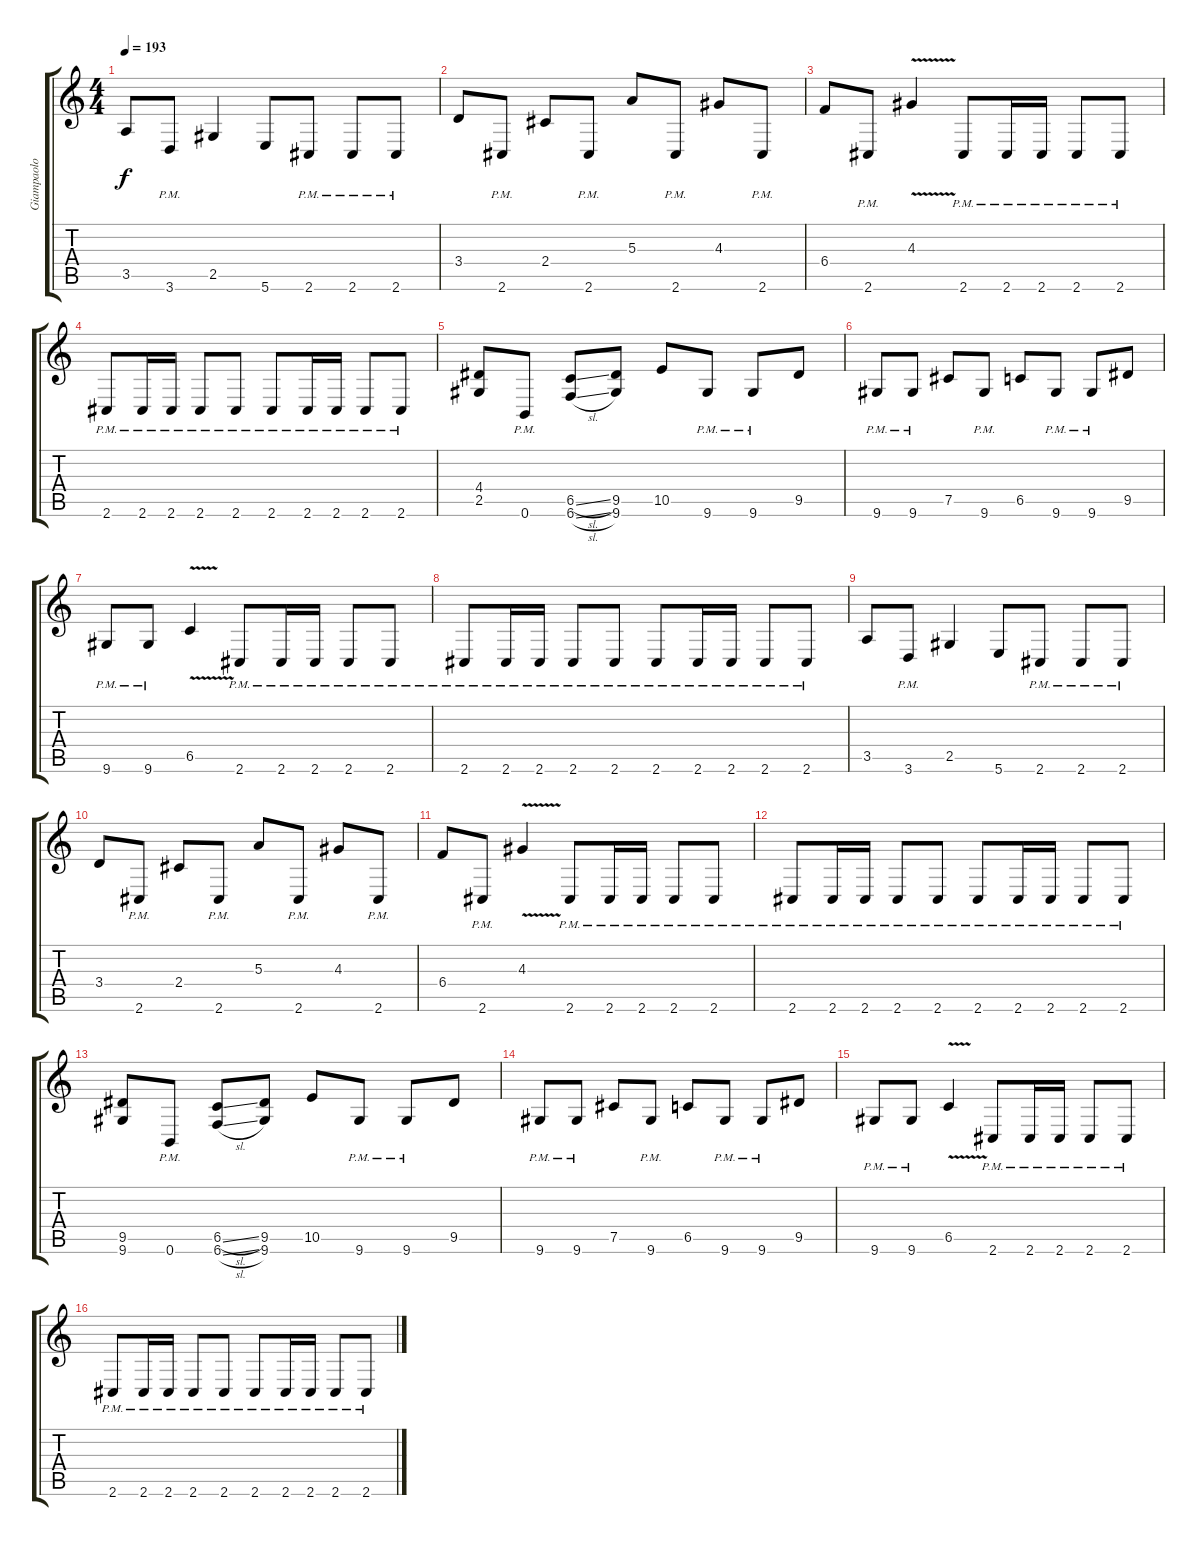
\track ("Giampaolo Caprino (6-String)" "Giampaolo ") {instrument overdrivenguitar}
\staff {score tabs}
\tuning (Db4 Ab3 E3 B2 Gb2 B1) {hide}
\ts (4 4)
\tempo 193
\clef g2
\ks c
3.5.8{dy f} 3.6{pm}.8 2.5.4 5.6.8 2.6{pm}.8 2.6{pm}.8 2.6{pm}.8 |
3.4.8 2.6{pm}.8 2.4.8 2.6{pm}.8 5.3.8 2.6{pm}.8 4.3.8 2.6{pm}.8 |
6.4.8 2.6{pm}.8 4.3{v}.4 2.6{pm}.8 2.6{pm}.16 2.6{pm}.16 2.6{pm}.8 2.6{pm}.8 |
2.6{pm}.8 2.6{pm}.16 2.6{pm}.16 2.6{pm}.8 2.6{pm}.8 2.6{pm}.8 2.6{pm}.16 2.6{pm}.16 2.6{pm}.8 2.6{pm}.8 |
(4.4 2.5).8 0.6{pm}.8 (6.5{sl} 6.6{sl}).8 (9.5 9.6).8 10.5.8 9.6{pm}.8 9.6{pm}.8 9.5.8 |
9.6{pm}.8 9.6{pm}.8 7.5.8 9.6{pm}.8 6.5.8 9.6{pm}.8 9.6{pm}.8 9.5.8 |
9.6{pm}.8 9.6{pm}.8 6.5{v}.4 2.6{pm}.8 2.6{pm}.16 2.6{pm}.16 2.6{pm}.8 2.6{pm}.8 |
2.6{pm}.8 2.6{pm}.16 2.6{pm}.16 2.6{pm}.8 2.6{pm}.8 2.6{pm}.8 2.6{pm}.16 2.6{pm}.16 2.6{pm}.8 2.6{pm}.8 |
3.5.8 3.6{pm}.8 2.5.4 5.6.8 2.6{pm}.8 2.6{pm}.8 2.6{pm}.8 |
3.4.8 2.6{pm}.8 2.4.8 2.6{pm}.8 5.3.8 2.6{pm}.8 4.3.8 2.6{pm}.8 |
6.4.8 2.6{pm}.8 4.3{v}.4 2.6{pm}.8 2.6{pm}.16 2.6{pm}.16 2.6{pm}.8 2.6{pm}.8 |
2.6{pm}.8 2.6{pm}.16 2.6{pm}.16 2.6{pm}.8 2.6{pm}.8 2.6{pm}.8 2.6{pm}.16 2.6{pm}.16 2.6{pm}.8 2.6{pm}.8 |
(9.5 9.6).8 0.6{pm}.8 (6.5{sl} 6.6{sl}).8 (9.5 9.6).8 10.5.8 9.6{pm}.8 9.6{pm}.8 9.5.8 |
9.6{pm}.8 9.6{pm}.8 7.5.8 9.6{pm}.8 6.5.8 9.6{pm}.8 9.6{pm}.8 9.5.8 |
9.6{pm}.8 9.6{pm}.8 6.5{v}.4 2.6{pm}.8 2.6{pm}.16 2.6{pm}.16 2.6{pm}.8 2.6{pm}.8 |
2.6{pm}.8 2.6{pm}.16 2.6{pm}.16 2.6{pm}.8 2.6{pm}.8 2.6{pm}.8 2.6{pm}.16 2.6{pm}.16 2.6{pm}.8 2.6{pm}.8
